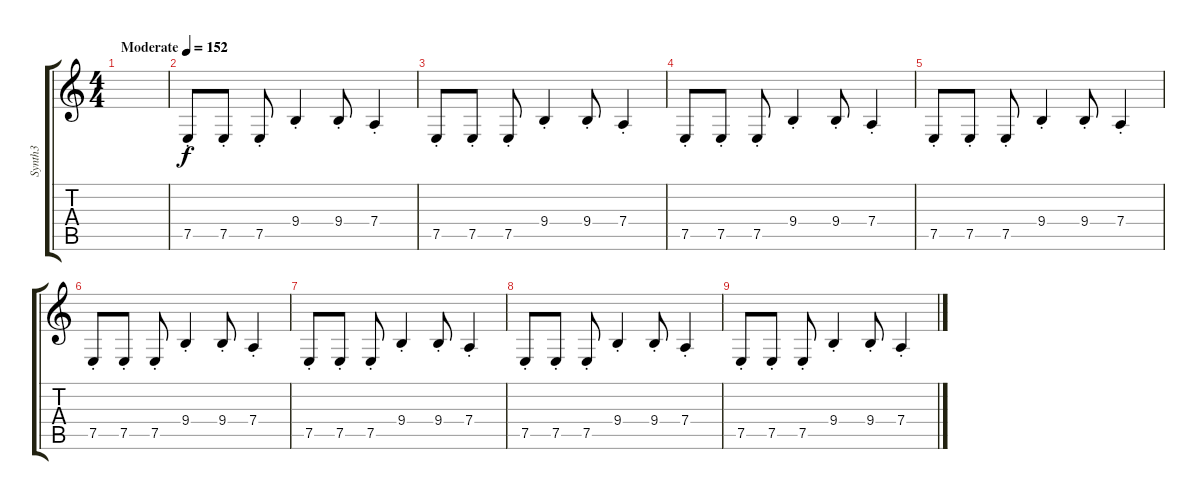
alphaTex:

\track ("Synth3" "Synth3") {instrument lead2sawtooth}
\staff {score tabs}
\tuning (E4 B3 G3 D3 A2 E2) {hide}
\ts (4 4)
\tempo (152 "Moderate")
\clef g2
\ks c
|
\tempo 152
7.5{st}.8{volume 11} 7.5{st}.8 7.5{st}.8 9.4{st}.4 9.4{st}.8 7.4{st}.4 |
7.5{st}.8 7.5{st}.8 7.5{st}.8 9.4{st}.4 9.4{st}.8 7.4{st}.4 |
7.5{st}.8 7.5{st}.8 7.5{st}.8 9.4{st}.4 9.4{st}.8 7.4{st}.4 |
7.5{st}.8 7.5{st}.8 7.5{st}.8 9.4{st}.4 9.4{st}.8 7.4{st}.4 |
7.5{st}.8 7.5{st}.8 7.5{st}.8 9.4{st}.4 9.4{st}.8 7.4{st}.4 |
7.5{st}.8 7.5{st}.8 7.5{st}.8 9.4{st}.4 9.4{st}.8 7.4{st}.4 |
7.5{st}.8 7.5{st}.8 7.5{st}.8 9.4{st}.4 9.4{st}.8 7.4{st}.4 |
7.5{st}.8 7.5{st}.8 7.5{st}.8 9.4{st}.4 9.4{st}.8 7.4{st}.4
